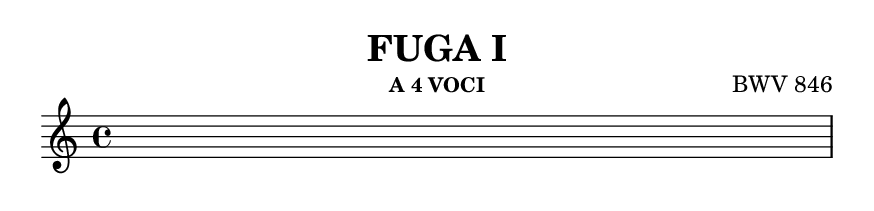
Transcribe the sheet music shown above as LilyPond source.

%% Generated by lilypond-book
%% Options: [exampleindent=10.16\mm,indent=0\mm,line-width=160\mm,noragged-right,paper-height=845.047\pt,paper-width=597.508\pt,papersize="a5",quote]
\include "lilypond-book-preamble.ly"


% ****************************************************************
% Start cut-&-pastable-section
% ****************************************************************

#(ly:set-option 'eps-box-padding 3.000000)



\paper {
  #(set-paper-size "a5")
  indent = 0\mm
  ragged-right = ##f
}

\layout {
  
}




% ****************************************************************
% ly snippet:
% ****************************************************************
\sourcefileline 1022
\book {
  \paper {
    indent = 0\mm
    scoreTitleMarkup = \markup {
      \fill-line {
        \null
        \override #`(direction . ,UP)
        \dir-column {
          \center-align \fontsize #-1 \bold
            \fromproperty #'header:mycustomtext %% User-defined field
          \center-align \fontsize #4 \bold
            \fromproperty #'header:piece
        }
        \fromproperty #'header:opus
      }
    }
  }
  \header { tagline = ##f }
  \score {
    \header {
      piece = "FUGA I"
      mycustomtext = "A 4 VOCI" %% User-defined field
      opus = "BWV 846"
    }
    { s1 }
  }
}


% ****************************************************************
% end ly snippet
% ****************************************************************
